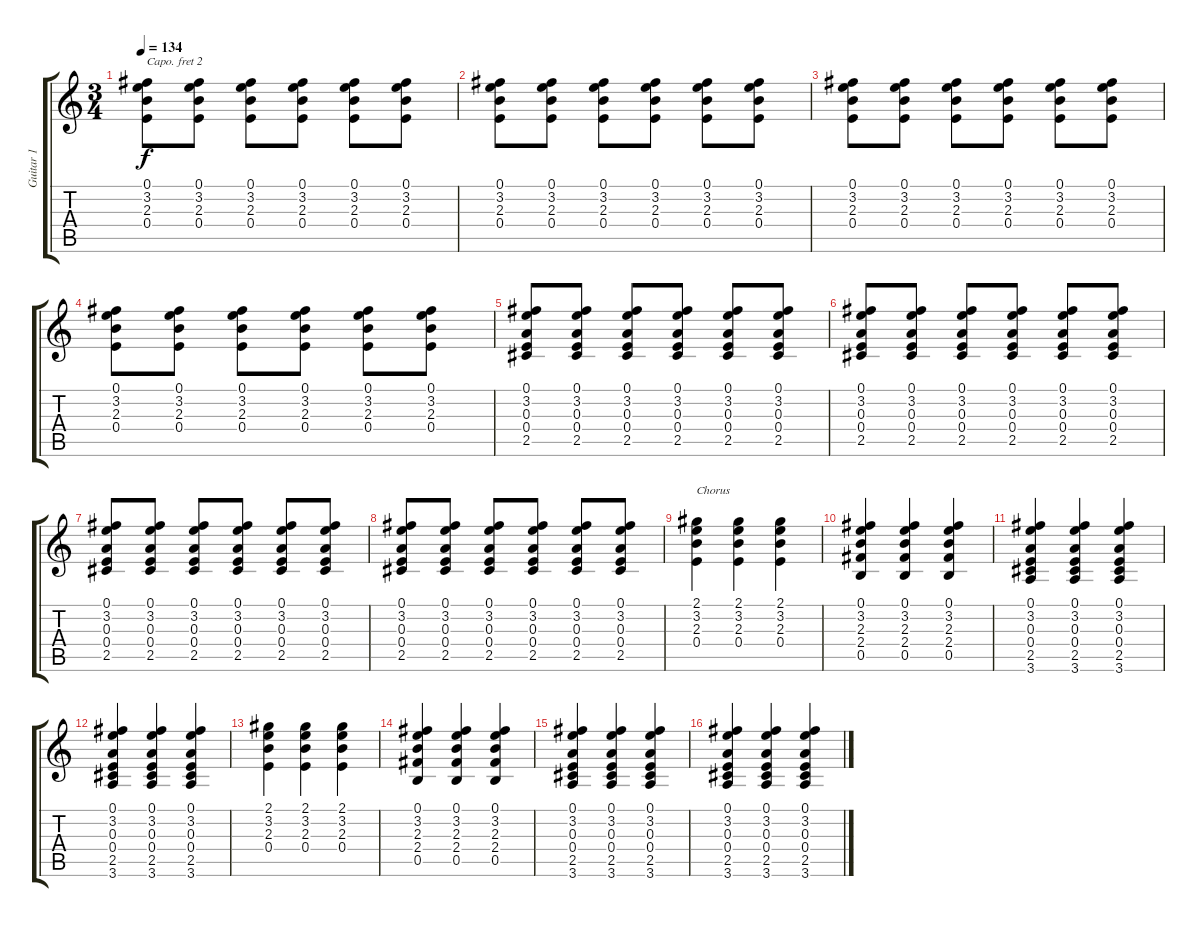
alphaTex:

\track ("Guitar 1" "Guitar 1") {instrument acousticguitarsteel}
\staff {score tabs}
\capo 2
\tuning (E4 B3 G3 D3 A2 E2) {hide}
\ts (3 4)
\tempo 134
\clef g2
\ks c
(0.1 3.2 2.3 0.4).8{dy f} (0.1 3.2 2.3 0.4).8 (0.1 3.2 2.3 0.4).8 (0.1 3.2 2.3 0.4).8 (0.1 3.2 2.3 0.4).8 (0.1 3.2 2.3 0.4).8 |
(0.1 3.2 2.3 0.4).8 (0.1 3.2 2.3 0.4).8 (0.1 3.2 2.3 0.4).8 (0.1 3.2 2.3 0.4).8 (0.1 3.2 2.3 0.4).8 (0.1 3.2 2.3 0.4).8 |
(0.1 3.2 2.3 0.4).8 (0.1 3.2 2.3 0.4).8 (0.1 3.2 2.3 0.4).8 (0.1 3.2 2.3 0.4).8 (0.1 3.2 2.3 0.4).8 (0.1 3.2 2.3 0.4).8 |
(0.1 3.2 2.3 0.4).8 (0.1 3.2 2.3 0.4).8 (0.1 3.2 2.3 0.4).8 (0.1 3.2 2.3 0.4).8 (0.1 3.2 2.3 0.4).8 (0.1 3.2 2.3 0.4).8 |
(0.1 3.2 0.3 0.4 2.5).8 (0.1 3.2 0.3 0.4 2.5).8 (0.1 3.2 0.3 0.4 2.5).8 (0.1 3.2 0.3 0.4 2.5).8 (0.1 3.2 0.3 0.4 2.5).8 (0.1 3.2 0.3 0.4 2.5).8 |
(0.1 3.2 0.3 0.4 2.5).8 (0.1 3.2 0.3 0.4 2.5).8 (0.1 3.2 0.3 0.4 2.5).8 (0.1 3.2 0.3 0.4 2.5).8 (0.1 3.2 0.3 0.4 2.5).8 (0.1 3.2 0.3 0.4 2.5).8 |
(0.1 3.2 0.3 0.4 2.5).8 (0.1 3.2 0.3 0.4 2.5).8 (0.1 3.2 0.3 0.4 2.5).8 (0.1 3.2 0.3 0.4 2.5).8 (0.1 3.2 0.3 0.4 2.5).8 (0.1 3.2 0.3 0.4 2.5).8 |
(0.1 3.2 0.3 0.4 2.5).8 (0.1 3.2 0.3 0.4 2.5).8 (0.1 3.2 0.3 0.4 2.5).8 (0.1 3.2 0.3 0.4 2.5).8 (0.1 3.2 0.3 0.4 2.5).8 (0.1 3.2 0.3 0.4 2.5).8 |
(2.1 3.2 2.3 0.4).4{txt "Chorus"} (2.1 3.2 2.3 0.4).4 (2.1 3.2 2.3 0.4).4 |
(0.1 3.2 2.3 2.4 0.5).4 (0.1 3.2 2.3 2.4 0.5).4 (0.1 3.2 2.3 2.4 0.5).4 |
(0.1 3.2 0.3 0.4 2.5 3.6).4 (0.1 3.2 0.3 0.4 2.5 3.6).4 (0.1 3.2 0.3 0.4 2.5 3.6).4 |
(0.1 3.2 0.3 0.4 2.5 3.6).4 (0.1 3.2 0.3 0.4 2.5 3.6).4 (0.1 3.2 0.3 0.4 2.5 3.6).4 |
(2.1 3.2 2.3 0.4).4 (2.1 3.2 2.3 0.4).4 (2.1 3.2 2.3 0.4).4 |
(0.1 3.2 2.3 2.4 0.5).4 (0.1 3.2 2.3 2.4 0.5).4 (0.1 3.2 2.3 2.4 0.5).4 |
(0.1 3.2 0.3 0.4 2.5 3.6).4 (0.1 3.2 0.3 0.4 2.5 3.6).4 (0.1 3.2 0.3 0.4 2.5 3.6).4 |
(0.1 3.2 0.3 0.4 2.5 3.6).4 (0.1 3.2 0.3 0.4 2.5 3.6).4 (0.1 3.2 0.3 0.4 2.5 3.6).4
